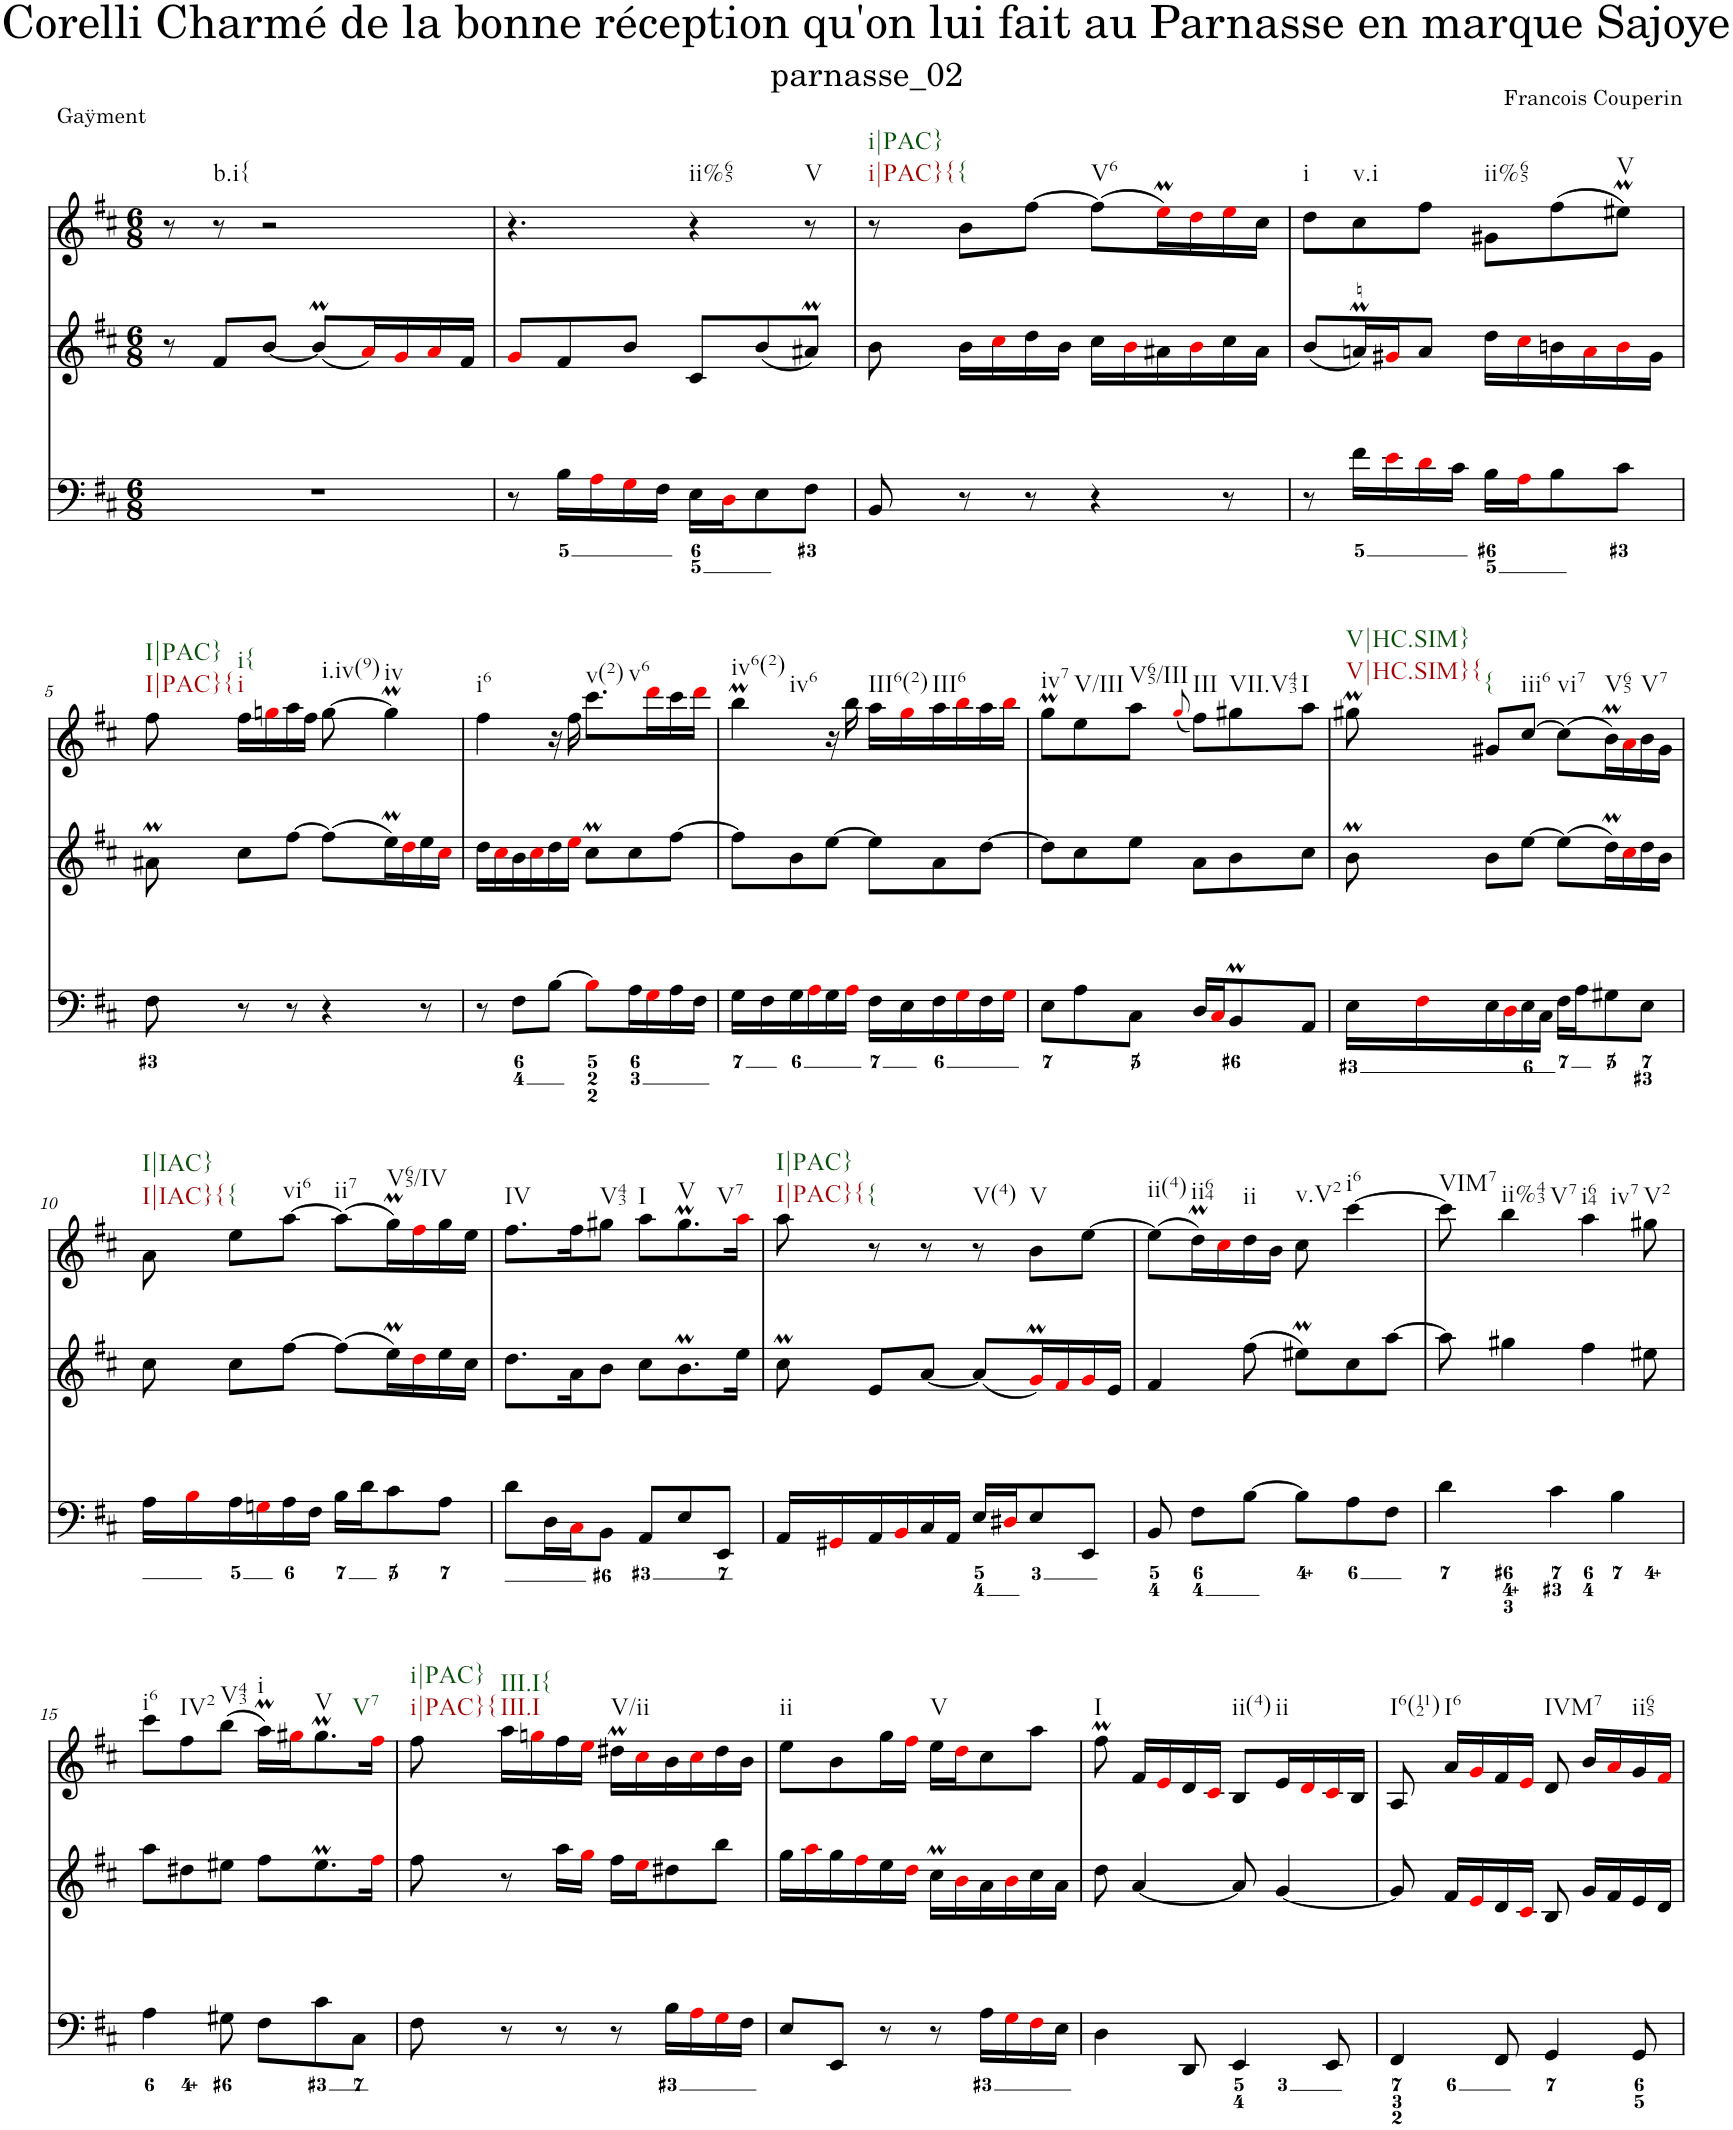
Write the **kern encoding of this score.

**kern	**kern	**kern
*part1	*part1	*part1
*staff3	*staff2	*staff1
*I"Piano	*	*
*I'Pno.	*	*
*clefF4	*clefG2	*clefG2
*k[f#c#]	*k[f#c#]	*k[f#c#]
*M6/8	*M6/8	*M6/8
=1	=1	=1
!	!	!LO:TX:a:t=Gaÿment
2.r	8r	8r
!	!	!LO:TX:b:t=b.i{
.	8f#/L	8r
.	[8b/J	2r
.	8bM/L]	.
.	16ai/L	.
.	16gi/	.
.	16ai/	.
.	16f#/JJ	.
=2	=2	=2
8r	8gi/L	4.r
16B\LL	8f#/	.
16Ai\	.	.
16Gi\	8b/J	.
16F#\JJ	.	.
!	!	!LO:TX:b:t=ii%65
16E\LL	8c#/L	4r
16Di\J	.	.
8E\	8b/	.
!	!	!LO:TX:b:t=V
8F#\J	8a#Xm/J	8r
=3	=3	=3
!	!	!LO:TX:b:t=i|PAC}{
!	!	!LO:TX:b:t=i|PAC}
8BB/	8b\	8r
!	!	!LO:TX:b:t={
8r	16b\LL	8b\L
.	16cc#i\	.
8r	16dd\	[8ff#\J
.	16b\JJ	.
!	!	!LO:TX:b:t=V6
4r	16cc#\LL	(8ff#\L]
.	16bi\	.
.	16a#X\	16eeMi\L)
.	16bi\	16ddi\
8r	16cc#\	16eei\
.	16a#\JJ	16cc#\JJ
=4	=4	=4
!	!	!LO:TX:b:t=i
8r	8b/L	8dd\L
!	!	!LO:TX:b:t=v.i
16f#\LL	16anM/L	8cc#\
16ei\	16g#Xi/J	.
16di\	8a/J	8ff#\J
16c#\JJ	.	.
!	!	!LO:TX:b:t=ii%65
16B\LL	16dd\LL	8g#X\L
16Ai\J	16cc#i\	.
8B\	16bn\	(8ff#\
.	16ai\	.
!	!	!LO:TX:b:t=V
8c#\J	16bi\	8ee#Xm\J)
.	16g#\JJ	.
!!LO:LB:g=z
=5	=5	=5
!	!	!LO:TX:b:t=I|PAC}{
!	!	!LO:TX:b:t=I|PAC}
8F#\	8a#Xm\	8ff#\
!	!	!LO:TX:b:t=i
!	!	!LO:TX:b:t=i{
8r	8cc#\L	16ff#\LL
.	.	16ggni\
8r	[8ff#\J	16aa\
.	.	16ff#\JJ
!	!	!LO:TX:b:t=i.iv(9)
4r	8ff#\L]	[8gg\
!	!	!LO:TX:b:t=iv
.	16eeM\L	4ggM\]
.	16ddi\	.
8r	16ee\	.
.	16cc#i\JJ	.
=6	=6	=6
!	!	!LO:TX:b:t=i6
8r	16dd\LL	4ff#\
.	16cc#i\	.
8F#\L	16b\	.
.	16cc#i\	.
[8B\J	16dd\	16r
.	16eei\JJ	16ff#\
!	!	!LO:TX:b:t=v(2)
!	!	!LO:TX:b:t=v6
8Bi\L]	8cc#m\L	8.ccc#\L
16A\L	8cc#\	.
16Gi\	.	16dddi\L
16A\	[8ff#\J	16ccc#\
16F#\JJ	.	16dddi\JJ
=7	=7	=7
!	!	!LO:TX:b:t=iv6(2)
!	!	!LO:TX:b:t=iv6
16G\LL	8ff#\L]	4bbM\
16F#\	.	.
16G\	8b\	.
16Ai\	.	.
16G\	[8ee\J	16r
16Ai\JJ	.	16bb\
!	!	!LO:TX:b:t=III6(2)
16F#\LL	8ee\L]	16aa\LL
16E\	.	16ggi\
!	!	!LO:TX:b:t=III6
16F#\	8a\	16aa\
16Gi\	.	16bbi\
16F#\	[8dd\J	16aa\
16Gi\JJ	.	16bbi\JJ
=8	=8	=8
!	!	!LO:TX:b:t=iv7
8E\L	8dd\L]	8ggM\L
!	!	!LO:TX:b:t=V/III
8A\	8cc#\	8ee\
!	!	!LO:TX:b:t=V65/III
8C#\J	8ee\J	8aa\J
.	.	(8qggi/
!	!	!LO:TX:b:t=III
16D/LL	8a\L	8ff#\L)
16C#i/J	.	.
!	!	!LO:TX:b:t=VII.V43
8BBM/	8b\	8gg#X\
!	!	!LO:TX:b:t=I
8AA/J	8cc#\J	8aa\J
=9	=9	=9
!	!	!LO:TX:b:t=V|HC.SIM}{
!	!	!LO:TX:b:t=V|HC.SIM}
16E\LL	8bM\	8gg#Xm\
16F#i\	.	.
!	!	!LO:TX:b:t={
16E\	8b\L	8g#X/L
16Di\	.	.
!	!	!LO:TX:b:t=iii6
16E\	[8ee\J	[8cc#/J
16C#\JJ	.	.
!	!	!LO:TX:b:t=vi7
16F#\LL	8ee\L]	(8cc#\L]
16A\J	.	.
!	!	!LO:TX:b:t=V65
8G#X\	16ddM\L	16bM\L)
.	16cc#i\	16ai\
!	!	!LO:TX:b:t=V7
8E\J	16dd\	16b\
.	16b\JJ	16g#\JJ
!!LO:LB:g=z
=10	=10	=10
!	!	!LO:TX:b:t=I|IAC}{
!	!	!LO:TX:b:t=I|IAC}
16A\LL	8cc#\	8a\
16Bi\	.	.
!	!	!LO:TX:b:t={
16A\	8cc#\L	8ee\L
16Gni\	.	.
!	!	!LO:TX:b:t=vi6
16A\	[8ff#\J	[8aa\J
16F#\JJ	.	.
!	!	!LO:TX:b:t=ii7
16B\LL	8ff#\L]	(8aa\L]
16d\J	.	.
!	!	!LO:TX:b:t=V65/IV
8c#\	16eeM\L	16ggM\L)
.	16ddi\	16ff#i\
8A\J	16ee\	16gg\
.	16cc#\JJ	16ee\JJ
=11	=11	=11
!	!	!LO:TX:b:t=IV
8d\L	8.dd\L	8.ff#\L
16D\L	.	.
16C#i\J	16a\K	16ff#\K
!	!	!LO:TX:b:t=V43
8BB\J	8b\J	8gg#X\J
!	!	!LO:TX:b:t=I
8AA/L	8cc#\L	8aa\L
!	!	!LO:TX:b:t=V
!	!	!LO:TX:b:t=V7
8E/	8.bM\	8.gg#m\
8EE/J	.	.
.	16ee\Jk	16aai\Jk
=12	=12	=12
!	!	!LO:TX:b:t=I|PAC}{
!	!	!LO:TX:b:t=I|PAC}
16AA/LL	8cc#m\	8aa\
16GG#Xi/	.	.
!	!	!LO:TX:b:t={
16AA/	8e/L	8r
16BBi/	.	.
16C#/	[8a/J	8r
16AA/JJ	.	.
!	!	!LO:TX:b:t=V(4)
16E/LL	8a/L]	8r
16D#Xi/J	.	.
!	!	!LO:TX:b:t=V
8E/	16gMi/L	8b\L
.	16f#i/	.
8EE/J	16gi/	[8ee\J
.	16e/JJ	.
=13	=13	=13
!	!	!LO:TX:b:t=ii(4)
8BB/	4f#/	(8ee\L]
!	!	!LO:TX:b:t=ii64
8F#\L	.	16ddM\L)
.	.	16cc#i\
!	!	!LO:TX:b:t=ii
[8B\J	8ff#\	16dd\
.	.	16b\JJ
!	!	!LO:TX:b:t=v.V2
8B\L]	8ee#Xm\L	8cc#\
!	!	!LO:TX:b:t=i6
8A\	8cc#\	[4ccc#\
8F#\J	[8aa\J	.
=14	=14	=14
!	!	!LO:TX:b:t=VIM7
4d\	8aa\]	8ccc#\]
!	!	!LO:TX:b:t=ii%43
!	!	!LO:TX:b:t=V7
.	4gg#X\	4bb\
4c#\	.	.
!	!	!LO:TX:b:t=i64
!	!	!LO:TX:b:t=iv7
.	4ff#\	4aa\
4B\	.	.
!	!	!LO:TX:b:t=V2
.	8ee#X\	8gg#X\
!!LO:LB:g=z
=15	=15	=15
!	!	!LO:TX:b:t=i6
4A\	8aa\L	8ccc#\L
!	!	!LO:TX:b:t=IV2
.	8dd#X\	8ff#\
!	!	!LO:TX:b:t=V43
8G#X\	8ee#X\J	(8bb\J
!	!	!LO:TX:b:t=i
8F#\L	8ff#\L	16aaM\LL)
.	.	16gg#Xi\J
!	!	!LO:TX:b:t=V
!	!	!LO:TX:b:t=V7
8c#\	8.ee#m\	8.gg#m\
8C#\J	.	.
.	16ff#i\Jk	16ff#i\Jk
=16	=16	=16
!	!	!LO:TX:b:t=i|PAC}{
!	!	!LO:TX:b:t=i|PAC}
8F#\	8ff#\	8ff#\
!	!	!LO:TX:b:t=III.I
!	!	!LO:TX:b:t=III.I{
8r	8r	16aa\LL
.	.	16ggni\
8r	16aa\LL	16ff#\
.	16ggi\JJ	16eei\JJ
!	!	!LO:TX:b:t=V/ii
8r	16ff#\LL	16dd#Xm\LL
.	16eei\J	16cc#i\
16B\LL	8dd#X\	16b\
16Ai\	.	16cc#i\
16Gi\	8bb\J	16dd#\
16F#\JJ	.	16b\JJ
=17	=17	=17
!	!	!LO:TX:b:t=ii
8E/L	16gg\LL	8ee\L
.	16aai\	.
8EE/J	16gg\	8b\
.	16ff#i\	.
8r	16ee\	16gg\L
.	16ddi\JJ	16ff#i\JJ
!	!	!LO:TX:b:t=V
8r	16cc#m\LL	16ee\LL
.	16bi\	16ddi\J
16A\LL	16a\	8cc#\
16Gi\	16bi\	.
16F#i\	16cc#\	8aa\J
16E\JJ	16a\JJ	.
=18	=18	=18
!	!	!LO:TX:b:t=I
4D\	8dd\	8ff#m\
.	[4a/	16f#/LL
.	.	16ei/
8DD/	.	16d/
.	.	16c#i/JJ
!	!	!LO:TX:b:t=ii(4)
4EE/	8a/]	8B/L
!	!	!LO:TX:b:t=ii
.	[4g/	16e/L
.	.	16di/
8EE/	.	16c#i/
.	.	16B/JJ
=19	=19	=19
!	!	!LO:TX:b:t=I6(112)
4FF#/	8g/]	8A/
!	!	!LO:TX:b:t=I6
.	16f#/LL	16a/LL
.	16ei/	16gi/
8FF#/	16d/	16f#/
.	16c#i/JJ	16ei/JJ
!	!	!LO:TX:b:t=IVM7
4GG/	8B/	8d/
.	16g/LL	16b/LL
.	16f#/	16ai/
!	!	!LO:TX:b:t=ii65
8GG/	16e/	16g/
.	16d/JJ	16f#i/JJ
=	=	=
*-	*-	*-
